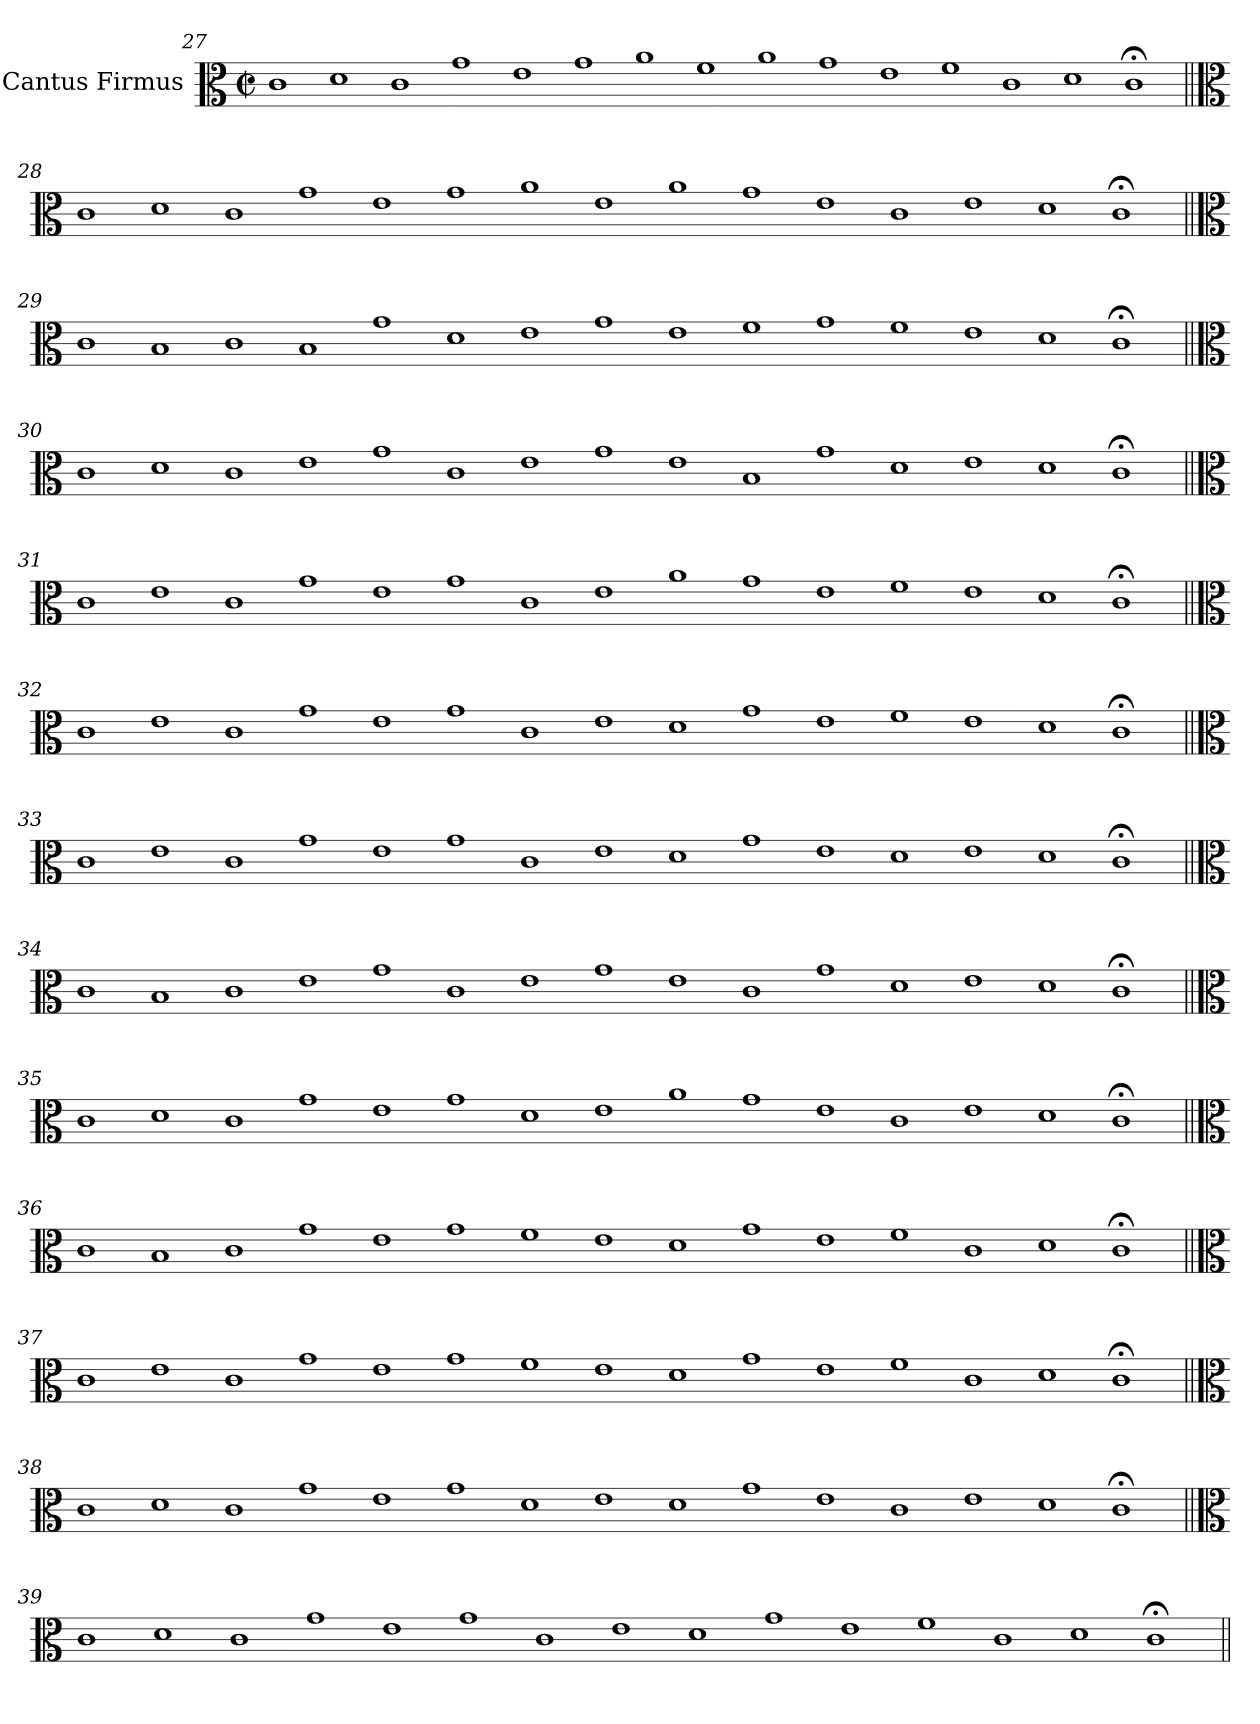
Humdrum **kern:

**kern
*part1
*staff1
*I"Cantus Firmus
*I'cf
!!LO:LB:g=z
*clefC3
*k[]
*M2/2
*met(c|)
=27
1c
1d
1c
1g
1e
1g
1a
1f
1a
1g
1e
1f
1c
1d
1c;<
!!LO:LB:g=z
=28||
*clefC3
1c
1d
1c
1g
1e
1g
1a
1e
1a
1g
1e
1c
1e
1d
1c;<
!!LO:LB:g=z
=29||
*clefC3
1c
1B
1c
1B
1g
1d
1e
1g
1e
1f
1g
1f
1e
1d
1c;<
!!LO:LB:g=z
=30||
*clefC3
1c
1d
1c
1e
1g
1c
1e
1g
1e
1B
1g
1d
1e
1d
1c;<
!!LO:LB:g=z
=31||
*clefC3
1c
1e
1c
1g
1e
1g
1c
1e
1a
1g
1e
1f
1e
1d
1c;<
!!LO:LB:g=z
=32||
*clefC3
1c
1e
1c
1g
1e
1g
1c
1e
1d
1g
1e
1f
1e
1d
1c;<
!!LO:LB:g=z
=33||
*clefC3
1c
1e
1c
1g
1e
1g
1c
1e
1d
1g
1e
1d
1e
1d
1c;<
!!LO:LB:g=z
=34||
*clefC3
1c
1B
1c
1e
1g
1c
1e
1g
1e
1c
1g
1d
1e
1d
1c;<
!!LO:LB:g=z
=35||
*clefC3
1c
1d
1c
1g
1e
1g
1d
1e
1a
1g
1e
1c
1e
1d
1c;<
!!LO:LB:g=z
=36||
*clefC3
1c
1B
1c
1g
1e
1g
1f
1e
1d
1g
1e
1f
1c
1d
1c;<
!!LO:LB:g=z
=37||
*clefC3
1c
1e
1c
1g
1e
1g
1f
1e
1d
1g
1e
1f
1c
1d
1c;<
!!LO:LB:g=z
=38||
*clefC3
1c
1d
1c
1g
1e
1g
1d
1e
1d
1g
1e
1c
1e
1d
1c;<
!!LO:LB:g=z
=39||
*clefC3
1c
1d
1c
1g
1e
1g
1c
1e
1d
1g
1e
1f
1c
1d
1c;<
=||
*-
